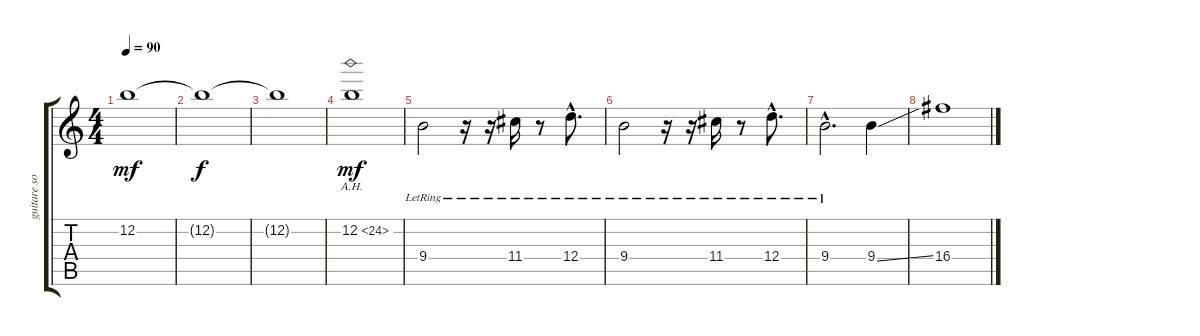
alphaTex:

\track ("guitare solo" "guitare so") {instrument distortionguitar}
\staff {score tabs}
\tuning (E4 B3 G3 D3 A2 E2) {hide}
\ts (4 4)
\tempo 90
\clef g2
\ks c
12.2.1{dy mf instrument distortionguitar} |
12.2{t}.1{dy f} |
12.2{t}.1 |
12.2{ah 12}.1{dy mf} |
9.4{lr}.2 r.16 r.16 11.4{lr}.16 r.8 12.4{hac lr}.8{d} |
9.4{lr}.2 r.16 r.16 11.4{lr}.16 r.8 12.4{hac lr}.8{d} |
9.4{hac lr}.2{d} 9.4{ss}.4 |
16.4.1
